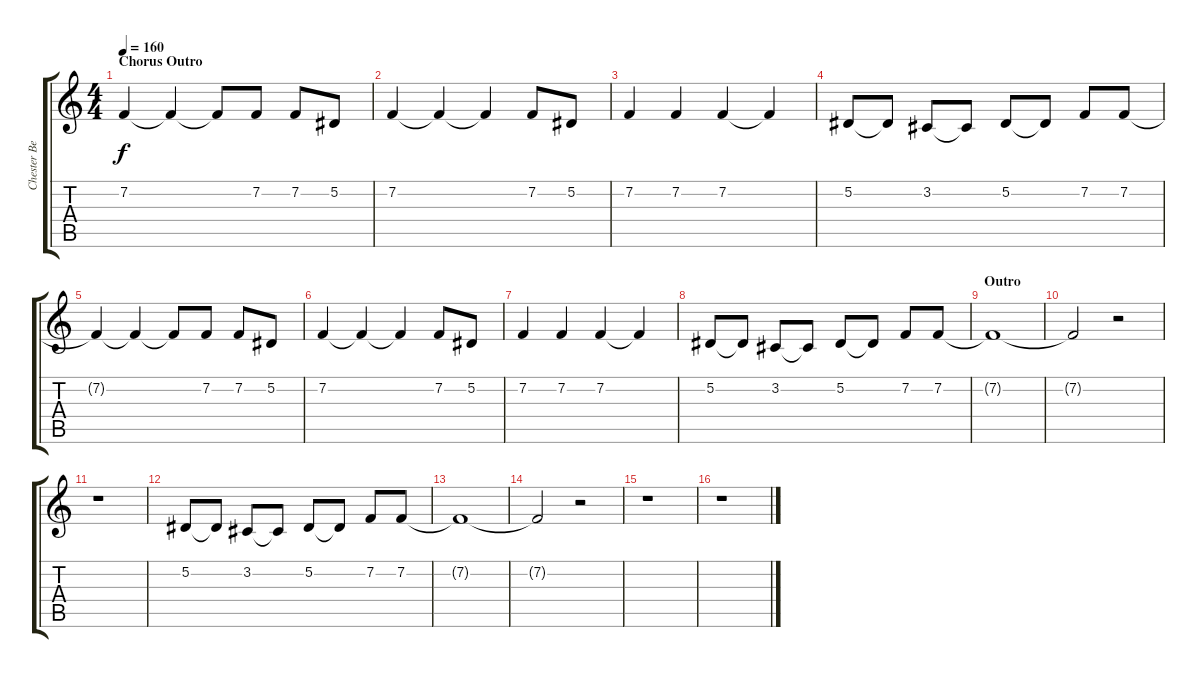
\track ("Chester Bennington (Vocals)" "Chester Be") {instrument harmonica}
\staff {score tabs}
\tuning (Eb4 Bb3 Gb3 Db3 Ab2 Eb2) {hide}
\ts (4 4)
\section ("" "Chorus Outro")
\tempo 160
\clef g2
\ks c
7.2{t}.4{dy f} 7.2{t}.4 7.2{t}.8 7.2.8 7.2.8 5.2.8 |
7.2.4 7.2{t}.4 7.2{t}.4 7.2.8 5.2.8 |
7.2.4 7.2.4 7.2.4 7.2{t}.4 |
5.2.8 5.2{t}.8 3.2.8 3.2{t}.8 5.2.8 5.2{t}.8 7.2.8 7.2.8 |
7.2{t}.4 7.2{t}.4 7.2{t}.8 7.2.8 7.2.8 5.2.8 |
7.2.4 7.2{t}.4 7.2{t}.4 7.2.8 5.2.8 |
7.2.4 7.2.4 7.2.4 7.2{t}.4 |
5.2.8 5.2{t}.8 3.2.8 3.2{t}.8 5.2.8 5.2{t}.8 7.2.8 7.2.8 |
\section ("" "Outro")
7.2{t}.1 |
7.2{t}.2 r.2 |
r.1 |
5.2.8 5.2{t}.8 3.2.8 3.2{t}.8 5.2.8 5.2{t}.8 7.2.8 7.2.8 |
7.2{t}.1 |
7.2{t}.2 r.2 |
r.1 |
r.1
